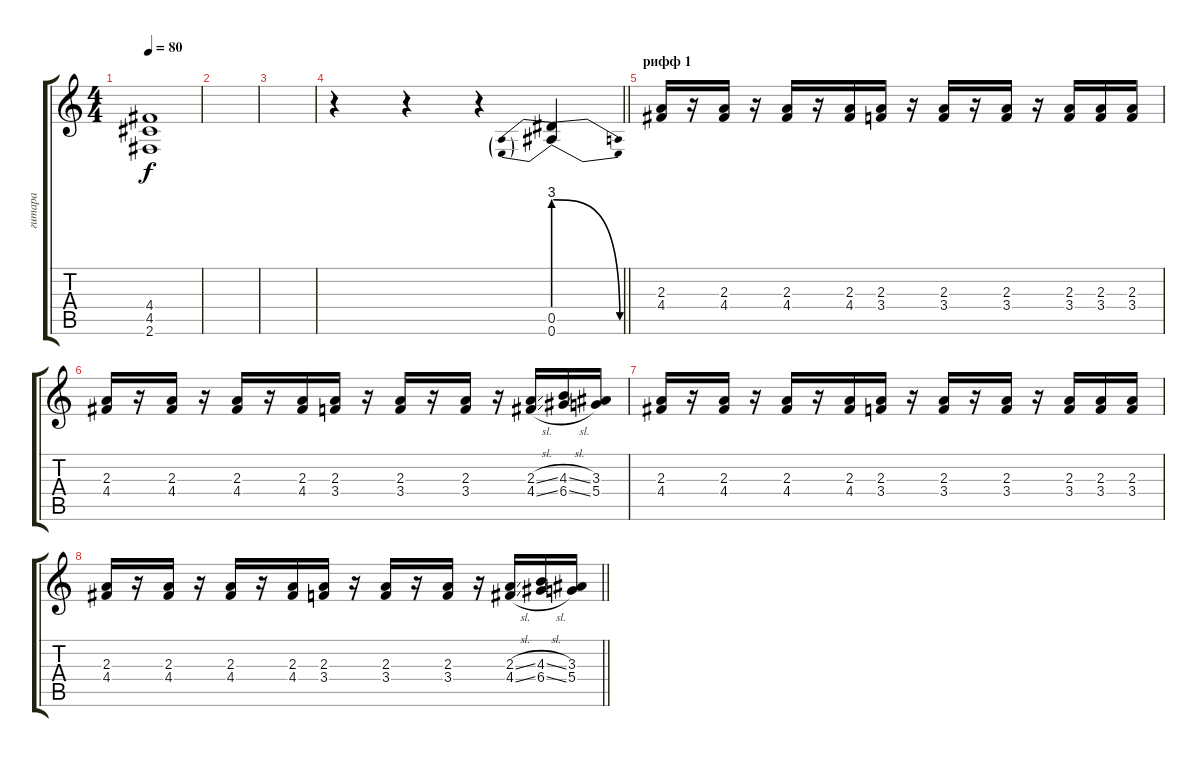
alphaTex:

\track ("гитара" "гитара") {instrument distortionguitar}
\staff {score tabs}
\tuning (E4 B3 G3 D3 A2 E2) {hide}
\ts (4 4)
\tempo 80
\clef g2
\ks c
(4.4 4.5 2.6).1{dy f instrument distortionguitar} |
|
|
\barLineRight lightlight
r.4 r.4 r.4 (0.5{be (prebendrelease 0 12 60 0)} 0.6{be (prebendrelease 0 12 60 0)}).4 |
\section ("" "рифф 1")
(2.3 4.4).16 r.16 (2.3 4.4).16 r.16 (2.3 4.4).16 r.16 (2.3 4.4).16 (2.3 3.4).16 r.16 (2.3 3.4).16 r.16 (2.3 3.4).16 r.16 (2.3 3.4).16 (2.3 3.4).16 (2.3 3.4).16 |
(2.3 4.4).16 r.16 (2.3 4.4).16 r.16 (2.3 4.4).16 r.16 (2.3 4.4).16 (2.3 3.4).16 r.16 (2.3 3.4).16 r.16 (2.3 3.4).16 r.16 (2.3{sl} 4.4{sl}).16 (4.3{sl} 6.4{sl}).16 (3.3 5.4).16 |
(2.3 4.4).16 r.16 (2.3 4.4).16 r.16 (2.3 4.4).16 r.16 (2.3 4.4).16 (2.3 3.4).16 r.16 (2.3 3.4).16 r.16 (2.3 3.4).16 r.16 (2.3 3.4).16 (2.3 3.4).16 (2.3 3.4).16 |
\barLineRight lightlight
(2.3 4.4).16 r.16 (2.3 4.4).16 r.16 (2.3 4.4).16 r.16 (2.3 4.4).16 (2.3 3.4).16 r.16 (2.3 3.4).16 r.16 (2.3 3.4).16 r.16 (2.3{sl} 4.4{sl}).16 (4.3{sl} 6.4{sl}).16 (3.3 5.4).16
